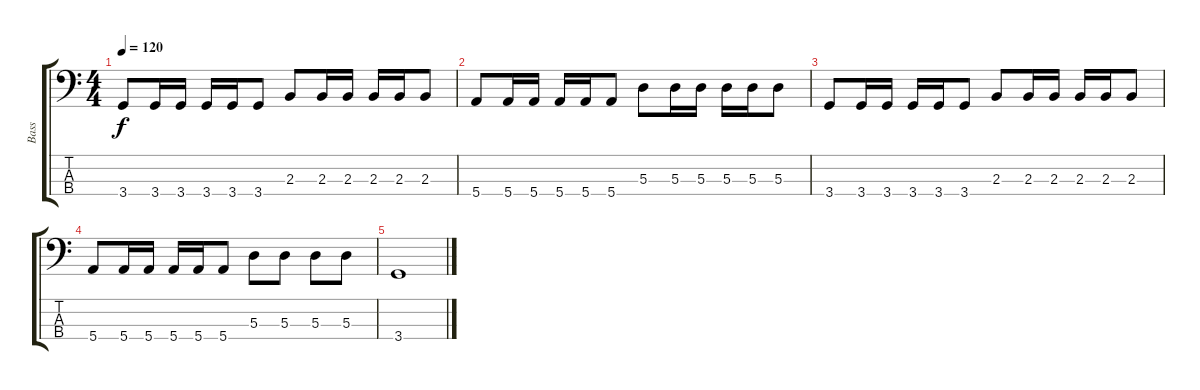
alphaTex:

\track ("Bass" "Bass") {instrument electricbasspick}
\staff {score tabs}
\tuning (G2 D2 A1 E1) {hide}
\ts (4 4)
\tempo 120
\clef f4
\ks c
3.4.8{dy f} 3.4.16 3.4.16 3.4.16 3.4.16 3.4.8 2.3.8 2.3.16 2.3.16 2.3.16 2.3.16 2.3.8 |
5.4.8 5.4.16 5.4.16 5.4.16 5.4.16 5.4.8 5.3.8 5.3.16 5.3.16 5.3.16 5.3.16 5.3.8 |
3.4.8 3.4.16 3.4.16 3.4.16 3.4.16 3.4.8 2.3.8 2.3.16 2.3.16 2.3.16 2.3.16 2.3.8 |
5.4.8 5.4.16 5.4.16 5.4.16 5.4.16 5.4.8 5.3.8 5.3.8 5.3.8 5.3.8 |
3.4.1
